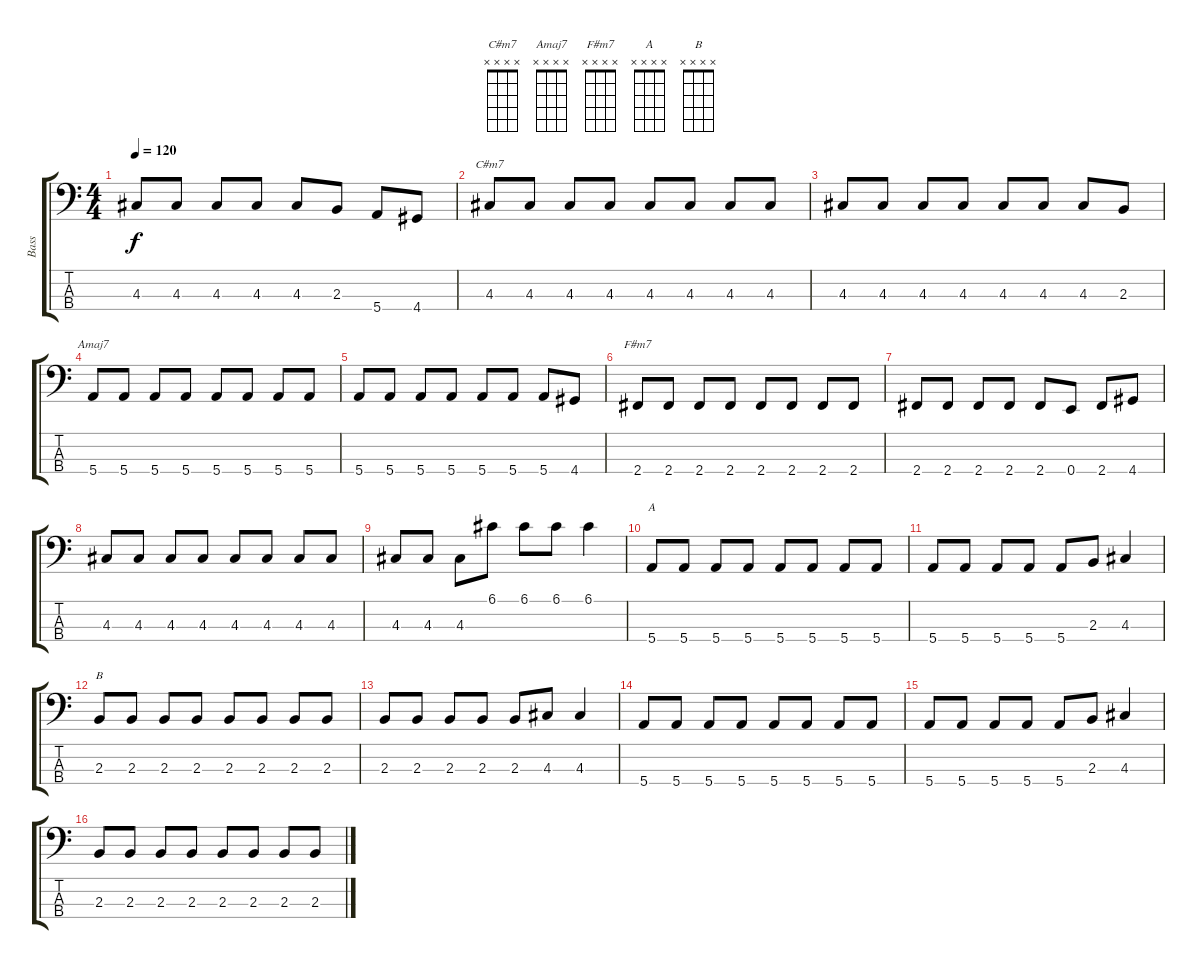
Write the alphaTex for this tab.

\track ("Bass" "Bass") {instrument electricbassfinger}
\staff {score tabs}
\tuning (G2 D2 A1 E1) {hide}
\chord ("C#m7" x x x x) {firstfret 0}
\chord ("Amaj7" x x x x) {firstfret 0}
\chord ("F#m7" x x x x) {firstfret 0}
\chord ("A" x x x x) {firstfret 0}
\chord ("B" x x x x) {firstfret 0}
\ts (4 4)
\tempo 120
\clef f4
\ks c
4.3.8{dy f} 4.3.8 4.3.8 4.3.8 4.3.8 2.3.8 5.4.8 4.4.8 |
4.3.8{ch "C#m7"} 4.3.8 4.3.8 4.3.8 4.3.8 4.3.8 4.3.8 4.3.8 |
4.3.8 4.3.8 4.3.8 4.3.8 4.3.8 4.3.8 4.3.8 2.3.8 |
5.4.8{ch "Amaj7"} 5.4.8 5.4.8 5.4.8 5.4.8 5.4.8 5.4.8 5.4.8 |
5.4.8 5.4.8 5.4.8 5.4.8 5.4.8 5.4.8 5.4.8 4.4.8 |
2.4.8{ch "F#m7"} 2.4.8 2.4.8 2.4.8 2.4.8 2.4.8 2.4.8 2.4.8 |
2.4.8 2.4.8 2.4.8 2.4.8 2.4.8 0.4.8 2.4.8 4.4.8 |
4.3.8 4.3.8 4.3.8 4.3.8 4.3.8 4.3.8 4.3.8 4.3.8 |
4.3.8 4.3.8 4.3.8 6.1.8 6.1.8 6.1.8 6.1.4 |
5.4.8{ch "A"} 5.4.8 5.4.8 5.4.8 5.4.8 5.4.8 5.4.8 5.4.8 |
5.4.8 5.4.8 5.4.8 5.4.8 5.4.8 2.3.8 4.3.4 |
2.3.8{ch "B"} 2.3.8 2.3.8 2.3.8 2.3.8 2.3.8 2.3.8 2.3.8 |
2.3.8 2.3.8 2.3.8 2.3.8 2.3.8 4.3.8 4.3.4 |
5.4.8 5.4.8 5.4.8 5.4.8 5.4.8 5.4.8 5.4.8 5.4.8 |
5.4.8 5.4.8 5.4.8 5.4.8 5.4.8 2.3.8 4.3.4 |
2.3.8 2.3.8 2.3.8 2.3.8 2.3.8 2.3.8 2.3.8 2.3.8
